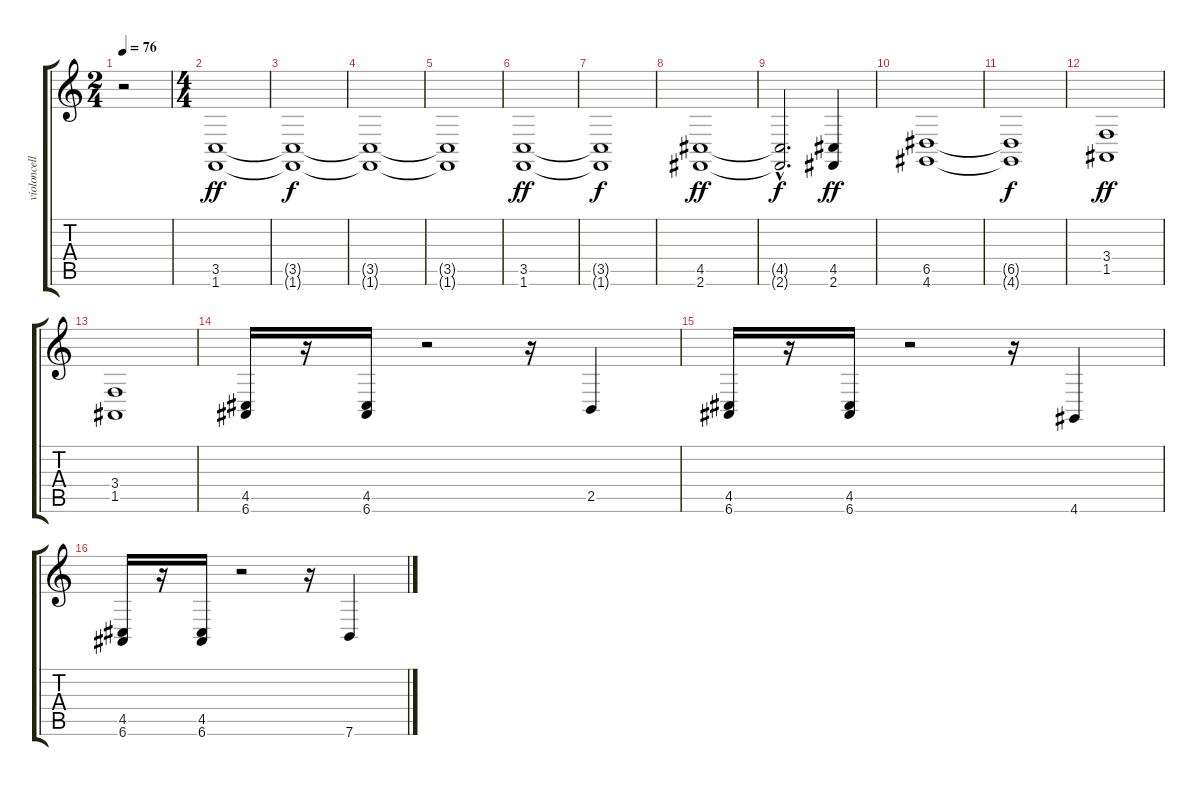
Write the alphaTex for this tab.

\track ("violoncelle" "violoncell") {instrument stringensemble1}
\staff {score tabs}
\tuning (E4 B3 G3 D3 A2 E2) {hide}
\ts (2 4)
\tempo 76
\clef g2
\ks c
r.2{dy ff instrument stringensemble1} |
\ts (4 4)
(3.5 1.6).1 |
(3.5{t} 1.6{t}).1{dy f} |
(3.5{t} 1.6{t}).1 |
(3.5{t} 1.6{t}).1 |
(3.5 1.6).1{dy ff} |
(3.5{t} 1.6{t}).1{dy f} |
(4.5 2.6).1{dy ff} |
(4.5{hac t} 2.6{hac t}).2{d dy f} (4.5 2.6).4{dy ff} |
(6.5 4.6).1 |
(6.5{t} 4.6{t}).1{dy f} |
(3.4 1.5).1{dy ff} |
(3.4 1.5).1 |
(4.5 6.6).16 r.16 (4.5 6.6).16 r.2 r.16 2.5.4 |
(4.5 6.6).16 r.16 (4.5 6.6).16 r.2 r.16 4.6.4 |
(4.5 6.6).16 r.16 (4.5 6.6).16 r.2 r.16 7.6.4
